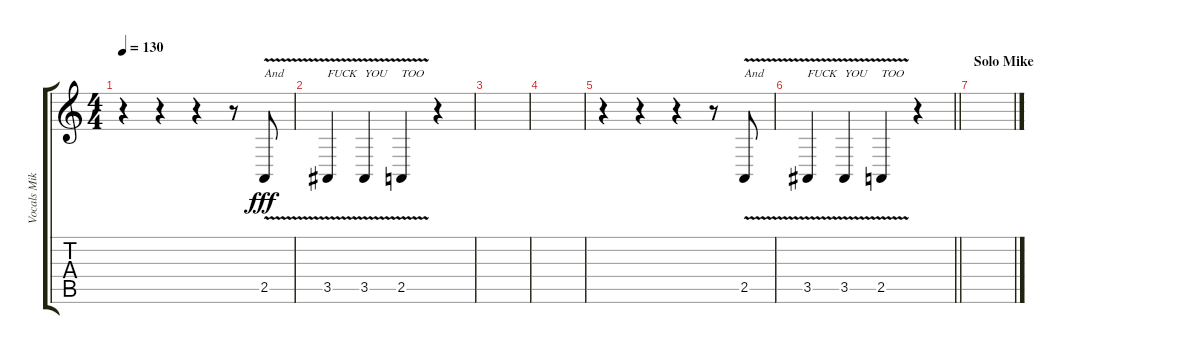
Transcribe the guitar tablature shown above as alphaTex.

\track ("Vocals Mike" "Vocals Mik") {instrument tenorsax}
\staff {score tabs}
\tuning (D4 A3 F3 C3 G2 D2) {hide}
\ts (4 4)
\tempo 130
\clef g2
\ks c
r.4{dy fff} r.4 r.4 r.8 2.5{v}.8{txt "And"} |
3.5{v}.4{txt "FUCK"} 3.5{v}.4{txt "YOU"} 2.5{v}.4{txt "TOO"} r.4 |
|
|
r.4 r.4 r.4 r.8 2.5{v}.8{txt "And"} |
\barLineRight lightlight
3.5{v}.4{txt "FUCK"} 3.5{v}.4{txt "YOU"} 2.5{v}.4{txt "TOO"} r.4 |
\section ("" "Solo Mike")
